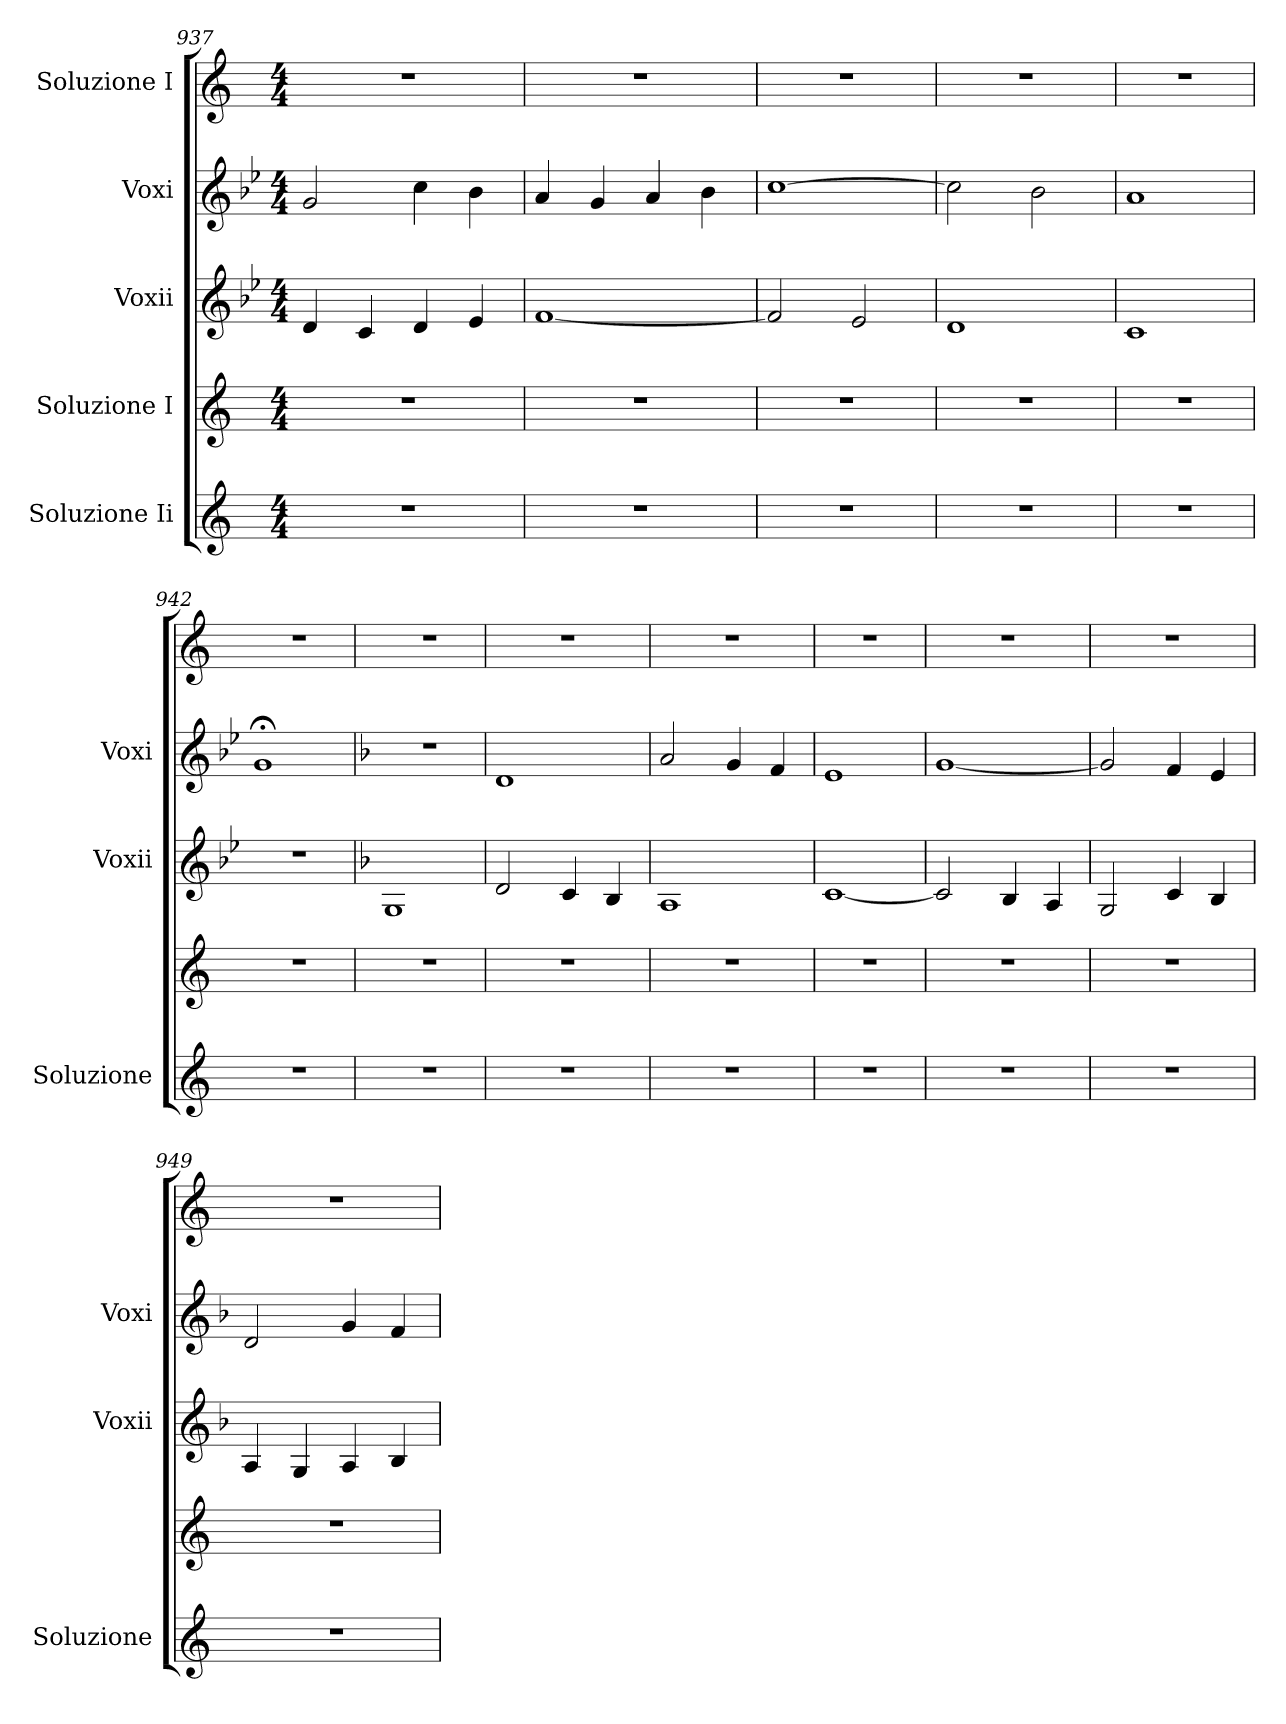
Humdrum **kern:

**kern	**kern	**kern	**kern	**kern
*part5	*part4	*part3	*part2	*part1
*staff5	*staff4	*staff3	*staff2	*staff1
*I"Soluzione Ii	*I"Soluzione I	*I"Voxii	*I"Voxi	*I"Soluzione I
*I'Soluzione	*	*I'Voxii	*I'Voxi	*
*clefG2	*clefG2	*clefG2	*clefG2	*clefG2
*k[]	*k[]	*k[b-e-]	*k[b-e-]	*k[]
*C:	*C:	*B-:	*B-:	*C:
*M4/4	*M4/4	*M4/4	*M4/4	*M4/4
=937	=937	=937	=937	=937
1r	1r	4d/	2g/	1r
.	.	4c/	.	.
.	.	4d/	4cc\	.
.	.	4e-/	4b-\	.
=938	=938	=938	=938	=938
1r	1r	[<1f	4a/	1r
.	.	.	4g/	.
.	.	.	4a/	.
.	.	.	4b-\	.
=939	=939	=939	=939	=939
1r	1r	2f/]	[>1cc	1r
.	.	2e-/	.	.
=940	=940	=940	=940	=940
1r	1r	1d	2cc\]	1r
.	.	.	2b-\	.
=941	=941	=941	=941	=941
1r	1r	1c	1a	1r
=942	=942	=942	=942	=942
1r	1r	1r	1g;	1r
!!LO:PB:g=z
=943	=943	=943	=943	=943
*	*	*k[b-]	*k[b-]	*
*	*	*F:	*F:	*
1r	1r	1G	1r	1r
=944	=944	=944	=944	=944
1r	1r	2d/	1d	1r
.	.	4c/	.	.
.	.	4B-/	.	.
=945	=945	=945	=945	=945
1r	1r	1A	2a/	1r
.	.	.	4g/	.
.	.	.	4f/	.
=946	=946	=946	=946	=946
1r	1r	[<1c	1e	1r
=947	=947	=947	=947	=947
1r	1r	2c/]	[<1g	1r
.	.	4B-/	.	.
.	.	4A/	.	.
=948	=948	=948	=948	=948
1r	1r	2G/	2g/]	1r
.	.	4c/	4f/	.
.	.	4B-/	4e/	.
=949	=949	=949	=949	=949
1r	1r	4A/	2d/	1r
.	.	4G/	.	.
.	.	4A/	4g/	.
.	.	4B-/	4f/	.
=	=	=	=	=
*-	*-	*-	*-	*-
